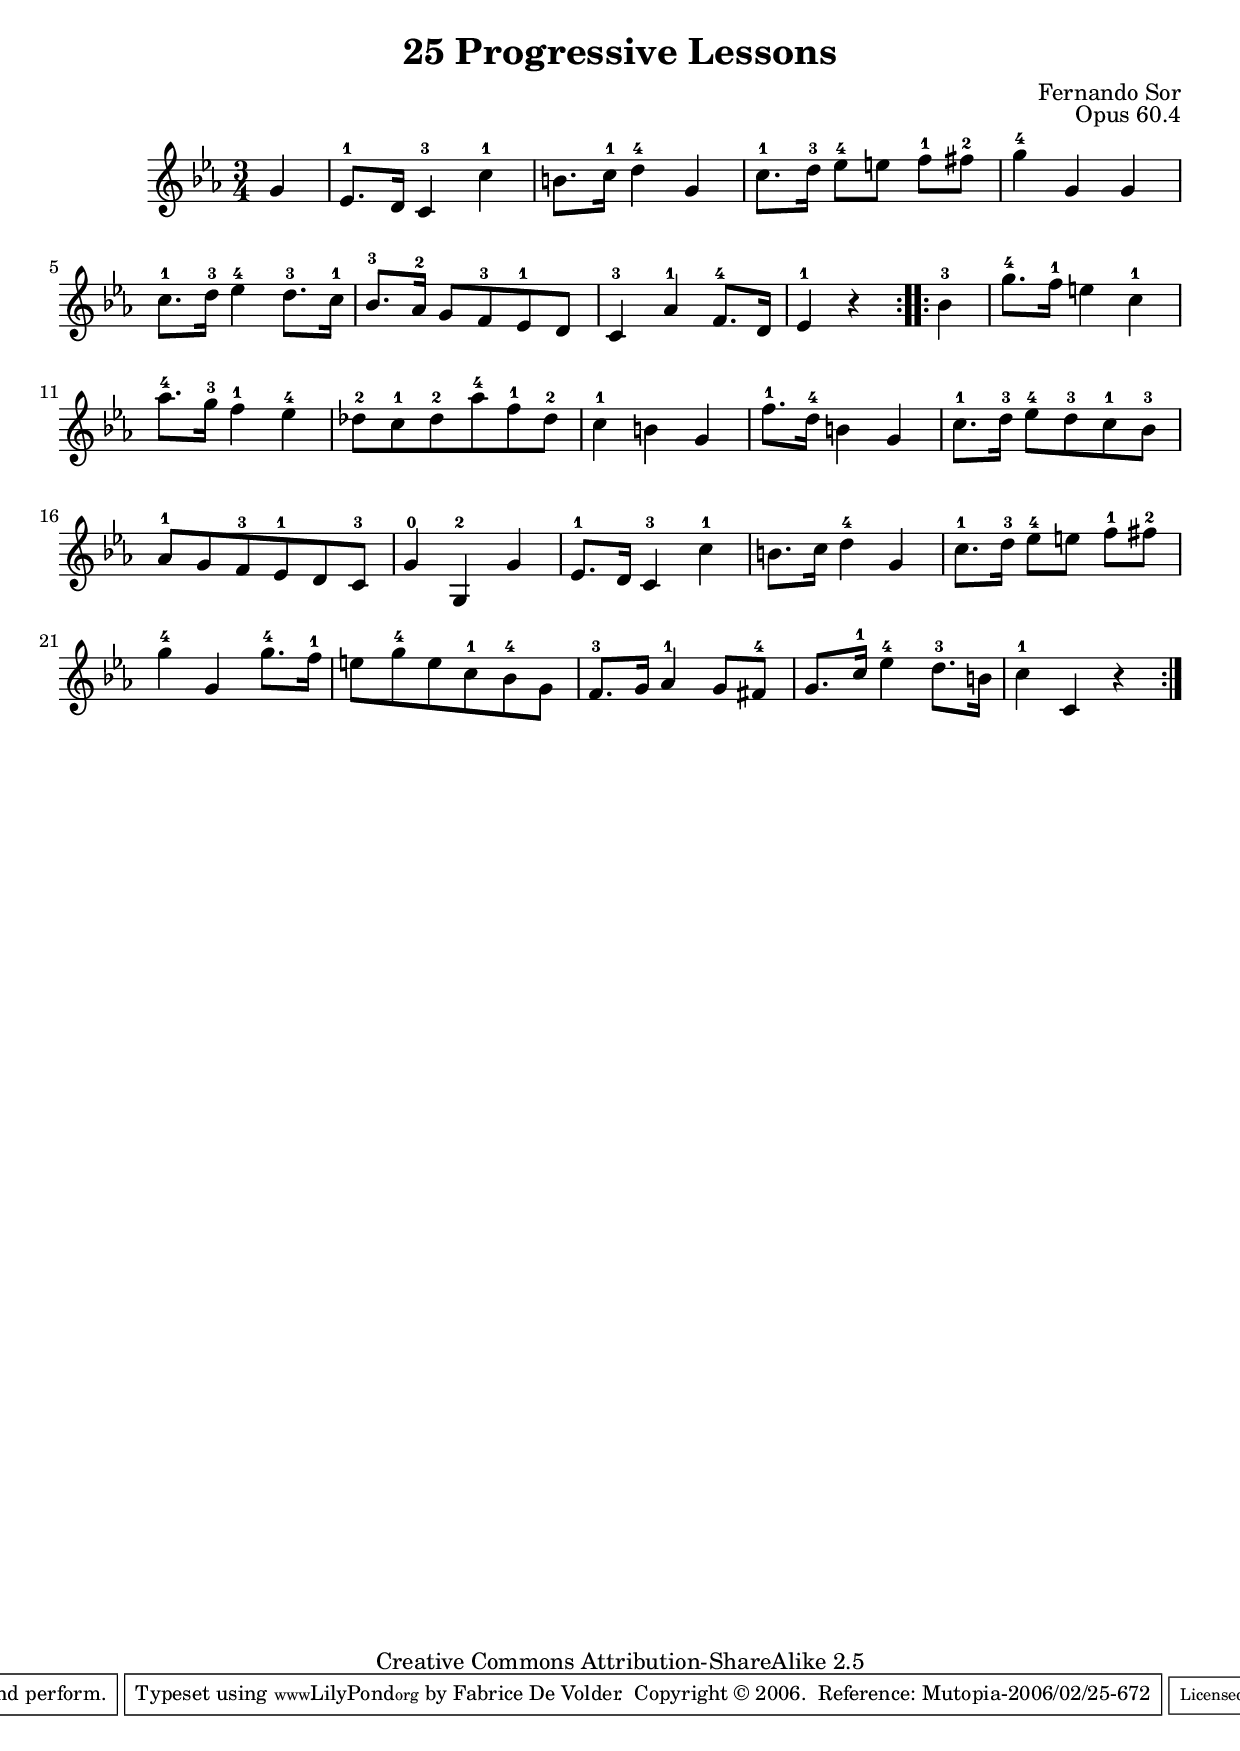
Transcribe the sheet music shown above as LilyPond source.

\version "2.6.5"
\header {
 title    = "25 Progressive Lessons"
 opus     = "Opus 60.4"
 composer = "Fernando Sor"

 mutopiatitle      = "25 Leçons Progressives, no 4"
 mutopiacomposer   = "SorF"
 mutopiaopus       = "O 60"
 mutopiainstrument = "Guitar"
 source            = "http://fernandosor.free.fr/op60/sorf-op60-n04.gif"
 date              = "19th C."
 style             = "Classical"
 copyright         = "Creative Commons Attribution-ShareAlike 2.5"
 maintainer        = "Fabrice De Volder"
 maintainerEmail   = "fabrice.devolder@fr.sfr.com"
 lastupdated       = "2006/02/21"
 filename          = "sor_op60_04.ly"

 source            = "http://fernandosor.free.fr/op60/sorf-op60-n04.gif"
 enterdby          = "Fabrice De Volder"

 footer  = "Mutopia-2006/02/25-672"
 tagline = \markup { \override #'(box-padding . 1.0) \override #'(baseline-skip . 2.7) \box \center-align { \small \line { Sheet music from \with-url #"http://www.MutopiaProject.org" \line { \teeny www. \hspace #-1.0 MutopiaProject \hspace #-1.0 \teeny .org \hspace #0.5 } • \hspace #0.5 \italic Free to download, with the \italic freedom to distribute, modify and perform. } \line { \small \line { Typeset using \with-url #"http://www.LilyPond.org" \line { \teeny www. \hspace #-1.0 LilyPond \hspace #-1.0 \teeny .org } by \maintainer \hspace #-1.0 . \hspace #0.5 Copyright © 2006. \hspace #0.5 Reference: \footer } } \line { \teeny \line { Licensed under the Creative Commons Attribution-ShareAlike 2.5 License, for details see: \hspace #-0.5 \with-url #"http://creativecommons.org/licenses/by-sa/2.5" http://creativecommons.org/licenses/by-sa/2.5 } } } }
}

oneVoice = \relative c' {
  \repeat volta 2 {
    \partial 4 g'4
    ees8.-1 d16 c4-3 c'-1
    b8. c16-1 d4-4 g,
    c8.-1 d16-3 ees8-4[ e] f-1 fis-2
    g4-4 g, g
    c8.-1 d16-3 ees4-4 d8.-3 c16-1

    bes8.-3 aes16-2 g8 f-3 ees-1 d
    c4-3 aes'-1 f8.-4 d16
    \partial 4*2 ees4-1 r
  }
  \repeat volta 2 {
    \partial 4 bes'4-3
    g'8.-4 f16-1 e4 c-1
    aes'8.-4 g16-3 f4-1 ees-4
    des8-2 c-1 des-2 aes'-4 f-1 des-2
    c4-1 b g
    f'8.-1 d16-4 b4 g
    c8.-1 d16-3 ees8-4 d-3 c-1 bes-3
    aes-1 g f-3 ees-1 d c-3
    g'4-0 g,-2 g'
    ees8.-1 d16 c4-3 c'-1
    b8. c16 d4-4 g,

    c8.-1 d16-3 ees8-4[ e] f-1 fis-2
    g4-4 g, g'8.-4 f16-1
    e8 g-4 e c-1 bes-4 g
    f8.-3 g16 aes4-1 g8 fis-4
    g8. c16-1 ees4-4 d8.-3 b16
    c4-1 c,4 r
  }
}

\score {
  \context Staff <<
    \time 3/4
    \key ees \major
    \clef violin
    \set Staff.midiInstrument ="acoustic guitar (nylon)"
    \transposition c
    \oneVoice
  >>
\layout {}
\midi { \tempo 4=160}
}
